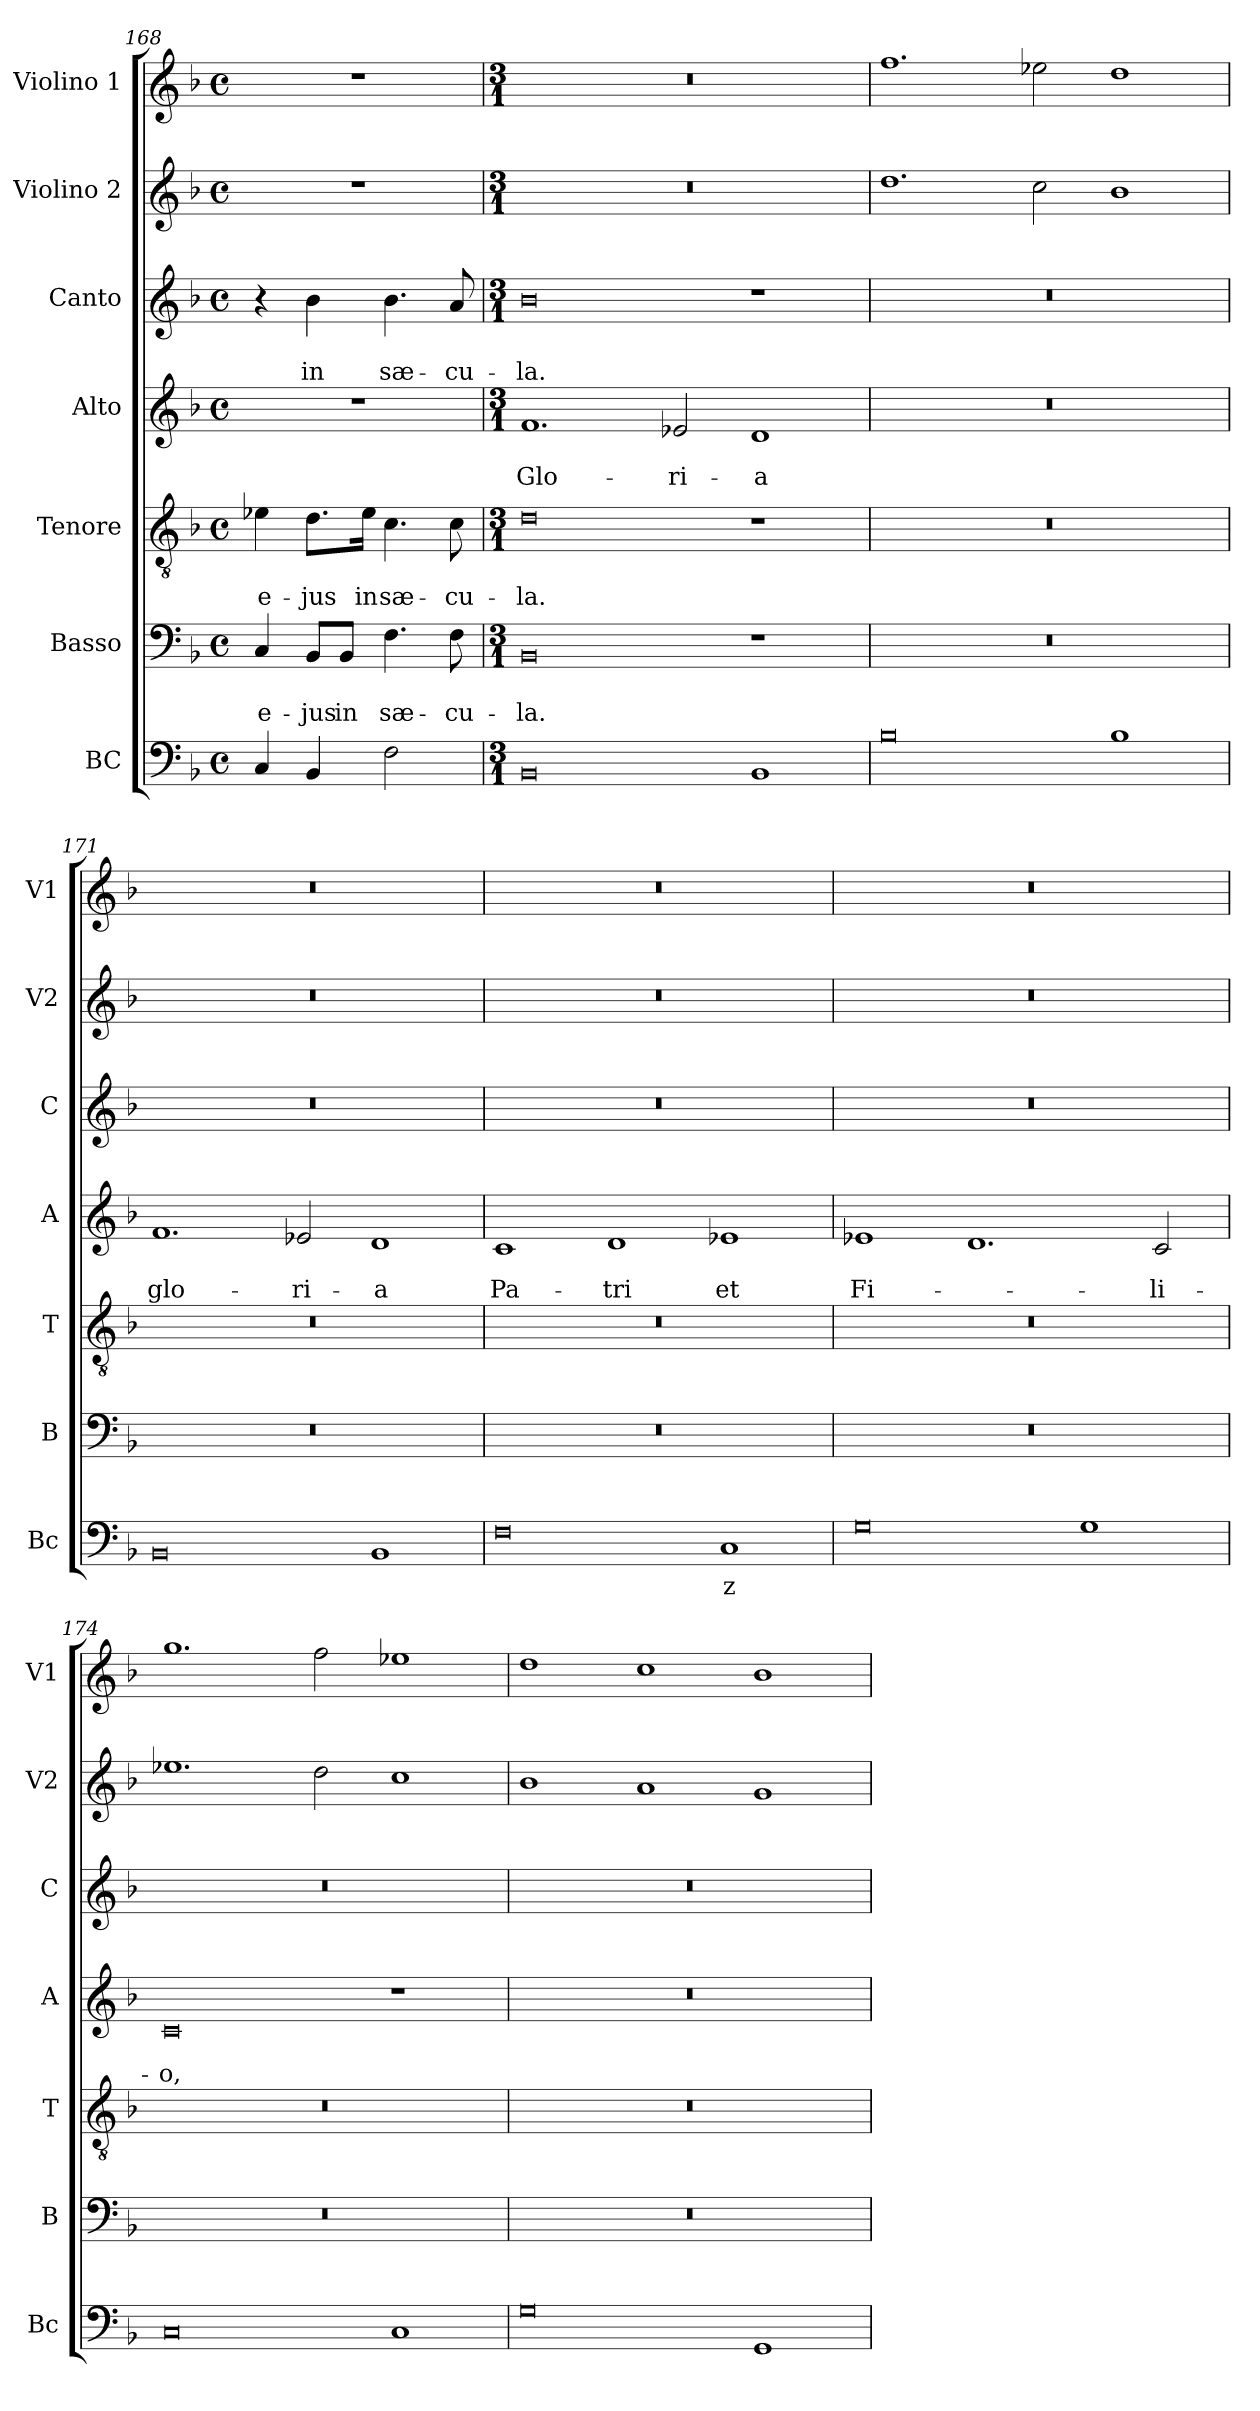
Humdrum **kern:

**kern	**text	**kern	**text	**text	**kern	**text	**text	**kern	**text	**text	**kern	**text	**text	**kern	**kern
*part7	*part7	*part6	*part6	*part6	*part5	*part5	*part5	*part4	*part4	*part4	*part3	*part3	*part3	*part2	*part1
*staff7	*staff7	*staff6	*staff6	*staff6	*staff5	*staff5	*staff5	*staff4	*staff4	*staff4	*staff3	*staff3	*staff3	*staff2	*staff1
*I"BC	*	*I"Basso	*	*	*I"Tenore	*	*	*I"Alto	*	*	*I"Canto	*	*	*I"Violino 2	*I"Violino 1
*I'Bc	*	*I'B	*	*	*I'T	*	*	*I'A	*	*	*I'C	*	*	*I'V2	*I'V1
*clefF4	*	*clefF4	*	*	*clefGv2	*	*	*clefG2	*	*	*clefG2	*	*	*clefG2	*clefG2
*k[b-]	*	*k[b-]	*	*	*k[b-]	*	*	*k[b-]	*	*	*k[b-]	*	*	*k[b-]	*k[b-]
*F:	*	*F:	*	*	*F:	*	*	*F:	*	*	*F:	*	*	*F:	*F:
*M4/4	*	*M4/4	*	*	*M4/4	*	*	*M4/4	*	*	*M4/4	*	*	*M4/4	*M4/4
*met(c)	*	*met(c)	*	*	*met(c)	*	*	*met(c)	*	*	*met(c)	*	*	*met(c)	*met(c)
=168	=168	=168	=168	=168	=168	=168	=168	=168	=168	=168	=168	=168	=168	=168	=168
!	!	!	!	!LO:LY:b	!	!	!LO:LY:b	!	!	!	!	!	!	!	!
4C/	.	4C/	.	e-	4e-X\	.	e-	1r	.	.	4r	.	.	1r	1r
!	!	!	!	!LO:LY:b	!	!	!LO:LY:b	!	!	!	!	!	!LO:LY:b	!	!
4BB-/	.	8BB-/L	.	-jus	8.d\L	.	-jus	.	.	.	4b-\	.	in	.	.
!	!	!	!	!LO:LY:b	!	!	!	!	!	!	!	!	!	!	!
.	.	8BB-/J	.	in	.	.	.	.	.	.	.	.	.	.	.
!	!	!	!	!	!	!	!LO:LY:b	!	!	!	!	!	!	!	!
.	.	.	.	.	16e-\Jk	.	in	.	.	.	.	.	.	.	.
!	!	!	!	!LO:LY:b	!	!	!LO:LY:b	!	!	!	!	!	!LO:LY:b	!	!
2F\	.	4.F\	.	sæ-	4.c\	.	sæ-	.	.	.	4.b-\	.	sæ-	.	.
!	!	!	!	!LO:LY:b	!	!	!LO:LY:b	!	!	!	!	!	!LO:LY:b	!	!
.	.	8F\	.	-cu-	8c\	.	-cu-	.	.	.	8a/	.	-cu-	.	.
!!LO:LB:g=z
=169	=169	=169	=169	=169	=169	=169	=169	=169	=169	=169	=169	=169	=169	=169	=169
*M3/1	*	*M3/1	*	*	*M3/1	*	*	*M3/1	*	*	*M3/1	*	*	*M3/1	*M3/1
!	!	!	!	!LO:LY:b	!	!	!LO:LY:b	!	!	!LO:LY:b	!	!	!LO:LY:b	!	!
0BB-	.	0BB-	.	-la.	0d	.	-la.	1.f	.	Glo-	0b-	.	-la.	0.r	0.r
!	!	!	!	!	!	!	!	!	!	!LO:LY:b	!	!	!	!	!
.	.	.	.	.	.	.	.	2e-X/	.	-ri-	.	.	.	.	.
!	!	!	!	!	!	!	!	!	!	!LO:LY:b	!	!	!	!	!
1BB-	.	1r	.	.	1r	.	.	1d	.	-a	1r	.	.	.	.
=170	=170	=170	=170	=170	=170	=170	=170	=170	=170	=170	=170	=170	=170	=170	=170
0B-	.	0.r	.	.	0.r	.	.	0.r	.	.	0.r	.	.	1.dd	1.ff
.	.	.	.	.	.	.	.	.	.	.	.	.	.	2cc\	2ee-X\
1B-	.	.	.	.	.	.	.	.	.	.	.	.	.	1b-	1dd
=171	=171	=171	=171	=171	=171	=171	=171	=171	=171	=171	=171	=171	=171	=171	=171
!	!	!	!	!	!	!	!	!	!	!LO:LY:b	!	!	!	!	!
0BB-	.	0.r	.	.	0.r	.	.	1.f	.	glo-	0.r	.	.	0.r	0.r
!	!	!	!	!	!	!	!	!	!	!LO:LY:b	!	!	!	!	!
.	.	.	.	.	.	.	.	2e-X/	.	-ri-	.	.	.	.	.
!	!	!	!	!	!	!	!	!	!	!LO:LY:b	!	!	!	!	!
1BB-	.	.	.	.	.	.	.	1d	.	-a	.	.	.	.	.
=172	=172	=172	=172	=172	=172	=172	=172	=172	=172	=172	=172	=172	=172	=172	=172
!	!	!	!	!	!	!	!	!	!	!LO:LY:b	!	!	!	!	!
0F	.	0.r	.	.	0.r	.	.	1c	.	Pa-	0.r	.	.	0.r	0.r
!	!	!	!	!	!	!	!	!	!	!LO:LY:b	!	!	!	!	!
.	.	.	.	.	.	.	.	1d	.	-tri	.	.	.	.	.
!	!LO:LY:b	!	!	!	!	!	!	!	!	!LO:LY:b	!	!	!	!	!
1C	z	.	.	.	.	.	.	1e-X	.	et	.	.	.	.	.
=173	=173	=173	=173	=173	=173	=173	=173	=173	=173	=173	=173	=173	=173	=173	=173
!	!	!	!	!	!	!	!	!	!	!LO:LY:b	!	!	!	!	!
0G	.	0.r	.	.	0.r	.	.	1e-X	.	Fi-	0.r	.	.	0.r	0.r
.	.	.	.	.	.	.	.	1.d	.	.	.	.	.	.	.
1G	.	.	.	.	.	.	.	.	.	.	.	.	.	.	.
!	!	!	!	!	!	!	!	!	!	!LO:LY:b	!	!	!	!	!
.	.	.	.	.	.	.	.	2c/	.	-li-	.	.	.	.	.
=174	=174	=174	=174	=174	=174	=174	=174	=174	=174	=174	=174	=174	=174	=174	=174
!	!	!	!	!	!	!	!	!	!	!LO:LY:b	!	!	!	!	!
0C	.	0.r	.	.	0.r	.	.	0c	.	-o,	0.r	.	.	1.ee-X	1.gg
.	.	.	.	.	.	.	.	.	.	.	.	.	.	2dd\	2ff\
1C	.	.	.	.	.	.	.	1r	.	.	.	.	.	1cc	1ee-X
=175	=175	=175	=175	=175	=175	=175	=175	=175	=175	=175	=175	=175	=175	=175	=175
0G	.	0.r	.	.	0.r	.	.	0.r	.	.	0.r	.	.	1b-	1dd
.	.	.	.	.	.	.	.	.	.	.	.	.	.	1a	1cc
1GG	.	.	.	.	.	.	.	.	.	.	.	.	.	1g	1b-
=	=	=	=	=	=	=	=	=	=	=	=	=	=	=	=
*-	*-	*-	*-	*-	*-	*-	*-	*-	*-	*-	*-	*-	*-	*-	*-
